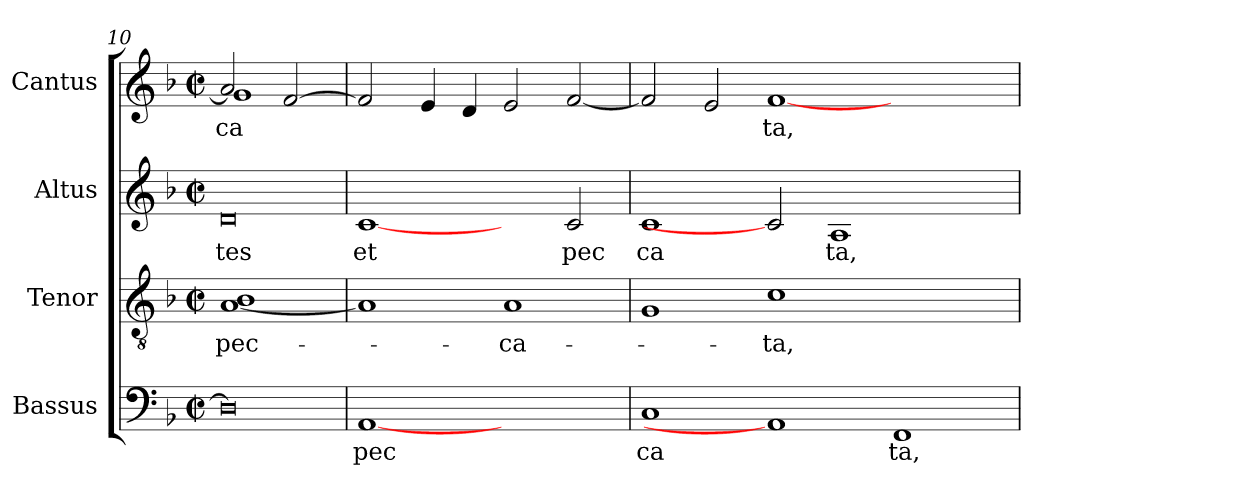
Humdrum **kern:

**kern	**text	**kern	**text	**kern	**text	**kern	**text
*part4	*part4	*part3	*part3	*part2	*part2	*part1	*part1
*staff4	*staff4	*staff3	*staff3	*staff2	*staff2	*staff1	*staff1
*I"Bassus	*	*I"Tenor	*	*I"Altus	*	*I"Cantus	*
*clefF4	*	*clefGv2	*	*clefG2	*	*clefG2	*
*k[b-]	*	*k[b-]	*	*k[b-]	*	*k[b-]	*
*F:	*	*F:	*	*F:	*	*F:	*
*M2/2	*	*M2/2	*	*M2/2	*	*M2/2	*
*met(c|)	*	*met(c|)	*	*met(c|)	*	*met(c|)	*
=10	=10	=10	=10	=10	=10	=10	=10
!LO:N:vis=0	!	!	!LO:LY:b:cj	!LO:N:vis=0	!LO:LY:b:cj	!	!LO:LY:b:cj
*	*	*	*	*	*	*^	*
1D]	.	1B- [<1A	pec-	1d	tes	2a/]	1g	ca
.	.	.	.	.	.	[<2f/	.	.
*	*	*	*	*	*	*v	*v	*
=11	=11	=11	=11	=11	=11	=11	=11
!	!LO:LY:b:cj	!	!	!	!LO:LY:b:cj	!	!
[1AA	pec	1A]	.	[1c	et	2f/]	.
.	.	.	.	.	.	4e/	.
.	.	.	.	.	.	4d/	.
!	!	!	!LO:LY:b:cj	!	!	!	!
1ryy	.	1A	-ca-	2ryy	.	2e/	.
!	!	!	!	!	!LO:LY:b:cj	!	!
.	.	.	.	2c/	pec	[<2f/	.
=12	=12	=12	=12	=12	=12	=12	=12
!	!LO:LY:b:cj	!	!	!	!LO:LY:b:cj	!	!
1C	ca	1G	.	1c	ca	2f/]	.
.	.	.	.	.	.	2e/	.
!	!	!	!LO:LY:b:cj	!	!	!	!LO:LY:b:cj
1AA]	.	1c	-ta,	2c]	.	[>1f	ta,
!	!	!	!	!	!LO:LY:b:cj	!	!
.	.	.	.	1A	ta,	.	.
!	!LO:LY:b:cj	!	!	!	!	!	!
1FF	ta,	1ryy	.	.	.	1ryy	.
.	.	.	.	2ryy	.	.	.
=	=	=	=	=	=	=	=
*-	*-	*-	*-	*-	*-	*-	*-
